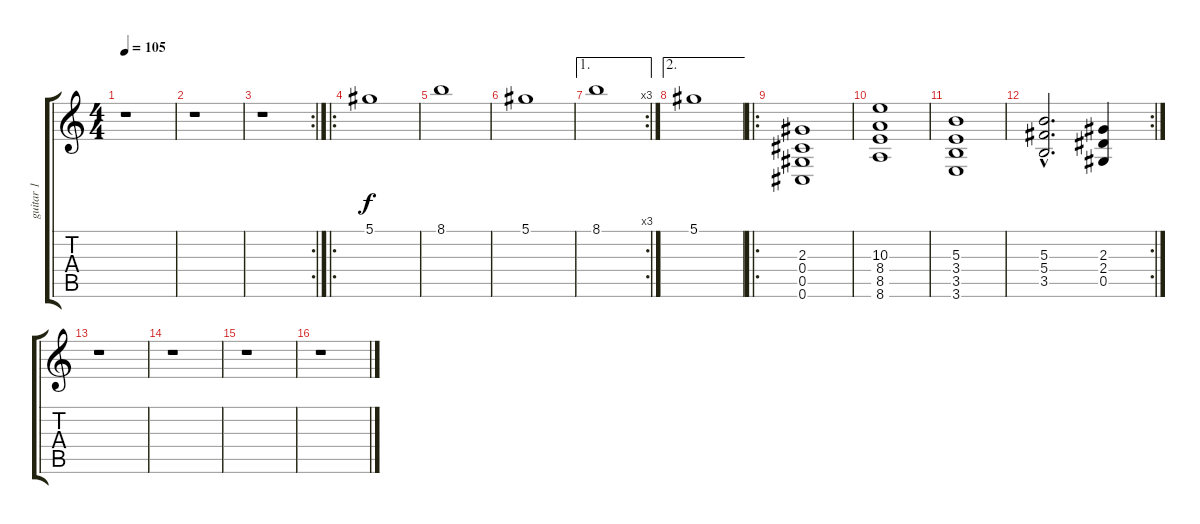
\track ("guitar 1" "guitar 1") {instrument distortionguitar}
\staff {score tabs}
\tuning (Eb4 Bb3 Gb3 Db3 Ab2 Db2) {hide}
\ts (4 4)
\tempo 105
\clef g2
\ks c
r.1{dy f} |
r.1 |
\rc 2
r.1 |
\ro
5.1.1{instrument electricpiano2} |
8.1.1 |
5.1.1 |
\ae 1
\rc 3
8.1.1 |
\ae 2
5.1.1 |
\ro
(2.3 0.4 0.5 0.6).1{instrument distortionguitar} |
(10.3 8.4 8.5 8.6).1 |
(5.3 3.4 3.5 3.6).1 |
\rc 2
(5.3{hac} 5.4{hac} 3.5{hac}).2{d} (2.3 2.4 0.5).4 |
r.1{instrument synthstrings1} |
r.1 |
r.1 |
r.1
